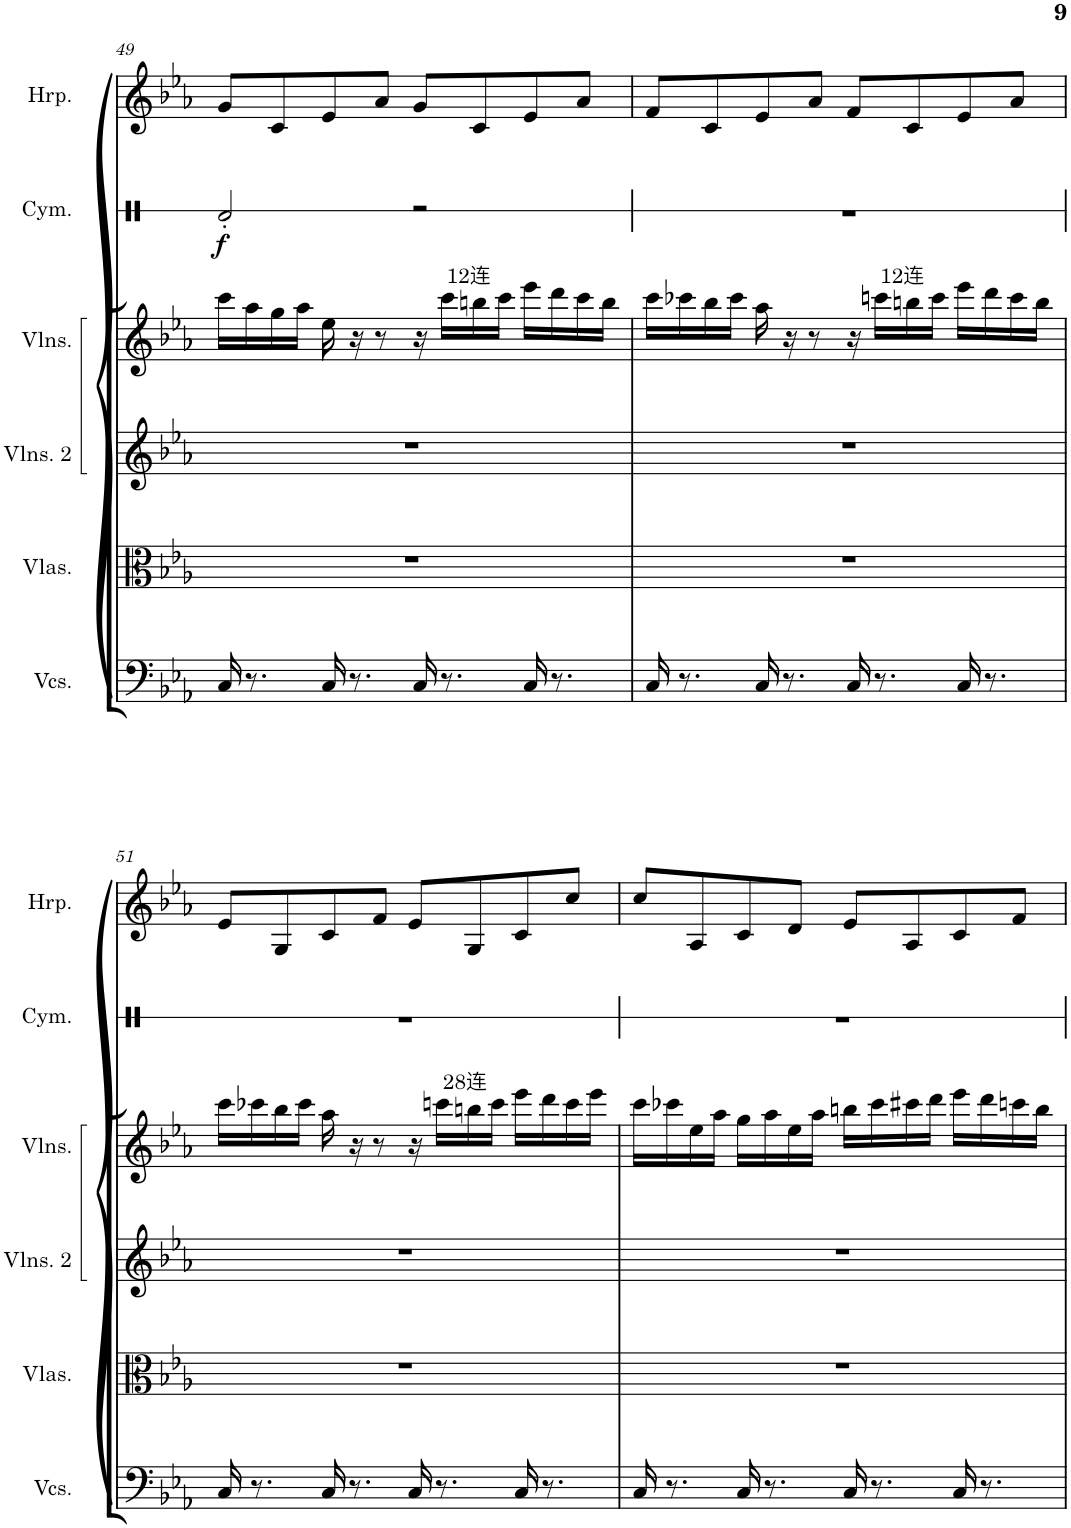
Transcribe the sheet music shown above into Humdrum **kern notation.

**kern	**kern	**kern	**kern	**kern	**dynam	**kern
*part6	*part5	*part4	*part3	*part2	*part2	*part1
*staff6	*staff5	*staff4	*staff3	*staff2	*staff2	*staff1
*I"乐队大提琴	*I"乐队中提琴	*I"乐队小提琴 2	*I"乐队小提琴	*I"铜钹	*	*I"竖琴
!!LO:PB:g=z
*clefF4	*clefC3	*clefG2	*clefG2	*clefX	*	*clefG2
*k[b-e-a-]	*k[b-e-a-]	*k[b-e-a-]	*k[b-e-a-]	*k[]	*	*k[b-e-a-]
*M4/4	*M4/4	*M4/4	*M4/4	*M4/4	*	*M4/4
=49	=49	=49	=49	=49	=49	=49
!	!	!	!	!	!LO:DY:b	!
16C/	1r	1r	16ccc\LL	2Rd'/	f	8g/L
8.r	.	.	16aa-\	.	.	.
.	.	.	16gg\	.	.	8c/
.	.	.	16aa-\JJ	.	.	.
16C/	.	.	16ee-\	.	.	8e-/
8.r	.	.	16r	.	.	.
.	.	.	8r	.	.	8a-/J
16C/	.	.	16r	2r	.	8g/L
!	!	!	!LO:TX:a:t=12连	!	!	!
8.r	.	.	16ccc\LL	.	.	.
.	.	.	16bbn\	.	.	8c/
.	.	.	16ccc\JJ	.	.	.
16C/	.	.	16eee-\LL	.	.	8e-/
8.r	.	.	16ddd\	.	.	.
.	.	.	16ccc\	.	.	8a-/J
.	.	.	16bb\JJ	.	.	.
=50	=50	=50	=50	=50	=50	=50
16C/	1r	1r	16ccc\LL	1r	.	8f/L
8.r	.	.	16ccc-X\	.	.	.
.	.	.	16bb-\	.	.	8c/
.	.	.	16ccc-\JJ	.	.	.
16C/	.	.	16aa-\	.	.	8e-/
8.r	.	.	16r	.	.	.
.	.	.	8r	.	.	8a-/J
16C/	.	.	16r	.	.	8f/L
!	!	!	!LO:TX:a:t=12连	!	!	!
8.r	.	.	16cccn\LL	.	.	.
.	.	.	16bbn\	.	.	8c/
.	.	.	16ccc\JJ	.	.	.
16C/	.	.	16eee-\LL	.	.	8e-/
8.r	.	.	16ddd\	.	.	.
.	.	.	16ccc\	.	.	8a-/J
.	.	.	16bb\JJ	.	.	.
!!LO:LB:g=z
=51	=51	=51	=51	=51	=51	=51
16C/	1r	1r	16ccc\LL	1r	.	8e-/L
8.r	.	.	16ccc-X\	.	.	.
.	.	.	16bb-\	.	.	8G/
.	.	.	16ccc-\JJ	.	.	.
16C/	.	.	16aa-\	.	.	8c/
8.r	.	.	16r	.	.	.
.	.	.	8r	.	.	8f/J
16C/	.	.	16r	.	.	8e-/L
!	!	!	!LO:TX:a:t=28连	!	!	!
8.r	.	.	16cccn\LL	.	.	.
.	.	.	16bbn\	.	.	8G/
.	.	.	16ccc\JJ	.	.	.
16C/	.	.	16eee-\LL	.	.	8c/
8.r	.	.	16ddd\	.	.	.
.	.	.	16ccc\	.	.	8cc/J
.	.	.	16eee-\JJ	.	.	.
=52	=52	=52	=52	=52	=52	=52
16C/	1r	1r	16ccc\LL	1r	.	8cc/L
8.r	.	.	16ccc-X\	.	.	.
.	.	.	16ee-\	.	.	8A-/
.	.	.	16aa-\JJ	.	.	.
16C/	.	.	16gg\LL	.	.	8c/
8.r	.	.	16aa-\	.	.	.
.	.	.	16ee-\	.	.	8d/J
.	.	.	16aa-\JJ	.	.	.
16C/	.	.	16bbn\LL	.	.	8e-/L
8.r	.	.	16ccc-\	.	.	.
.	.	.	16ccc#X\	.	.	8A-/
.	.	.	16ddd\JJ	.	.	.
16C/	.	.	16eee-\LL	.	.	8c/
8.r	.	.	16ddd\	.	.	.
.	.	.	16cccn\	.	.	8f/J
.	.	.	16bb\JJ	.	.	.
=	=	=	=	=	=	=
*-	*-	*-	*-	*-	*-	*-
